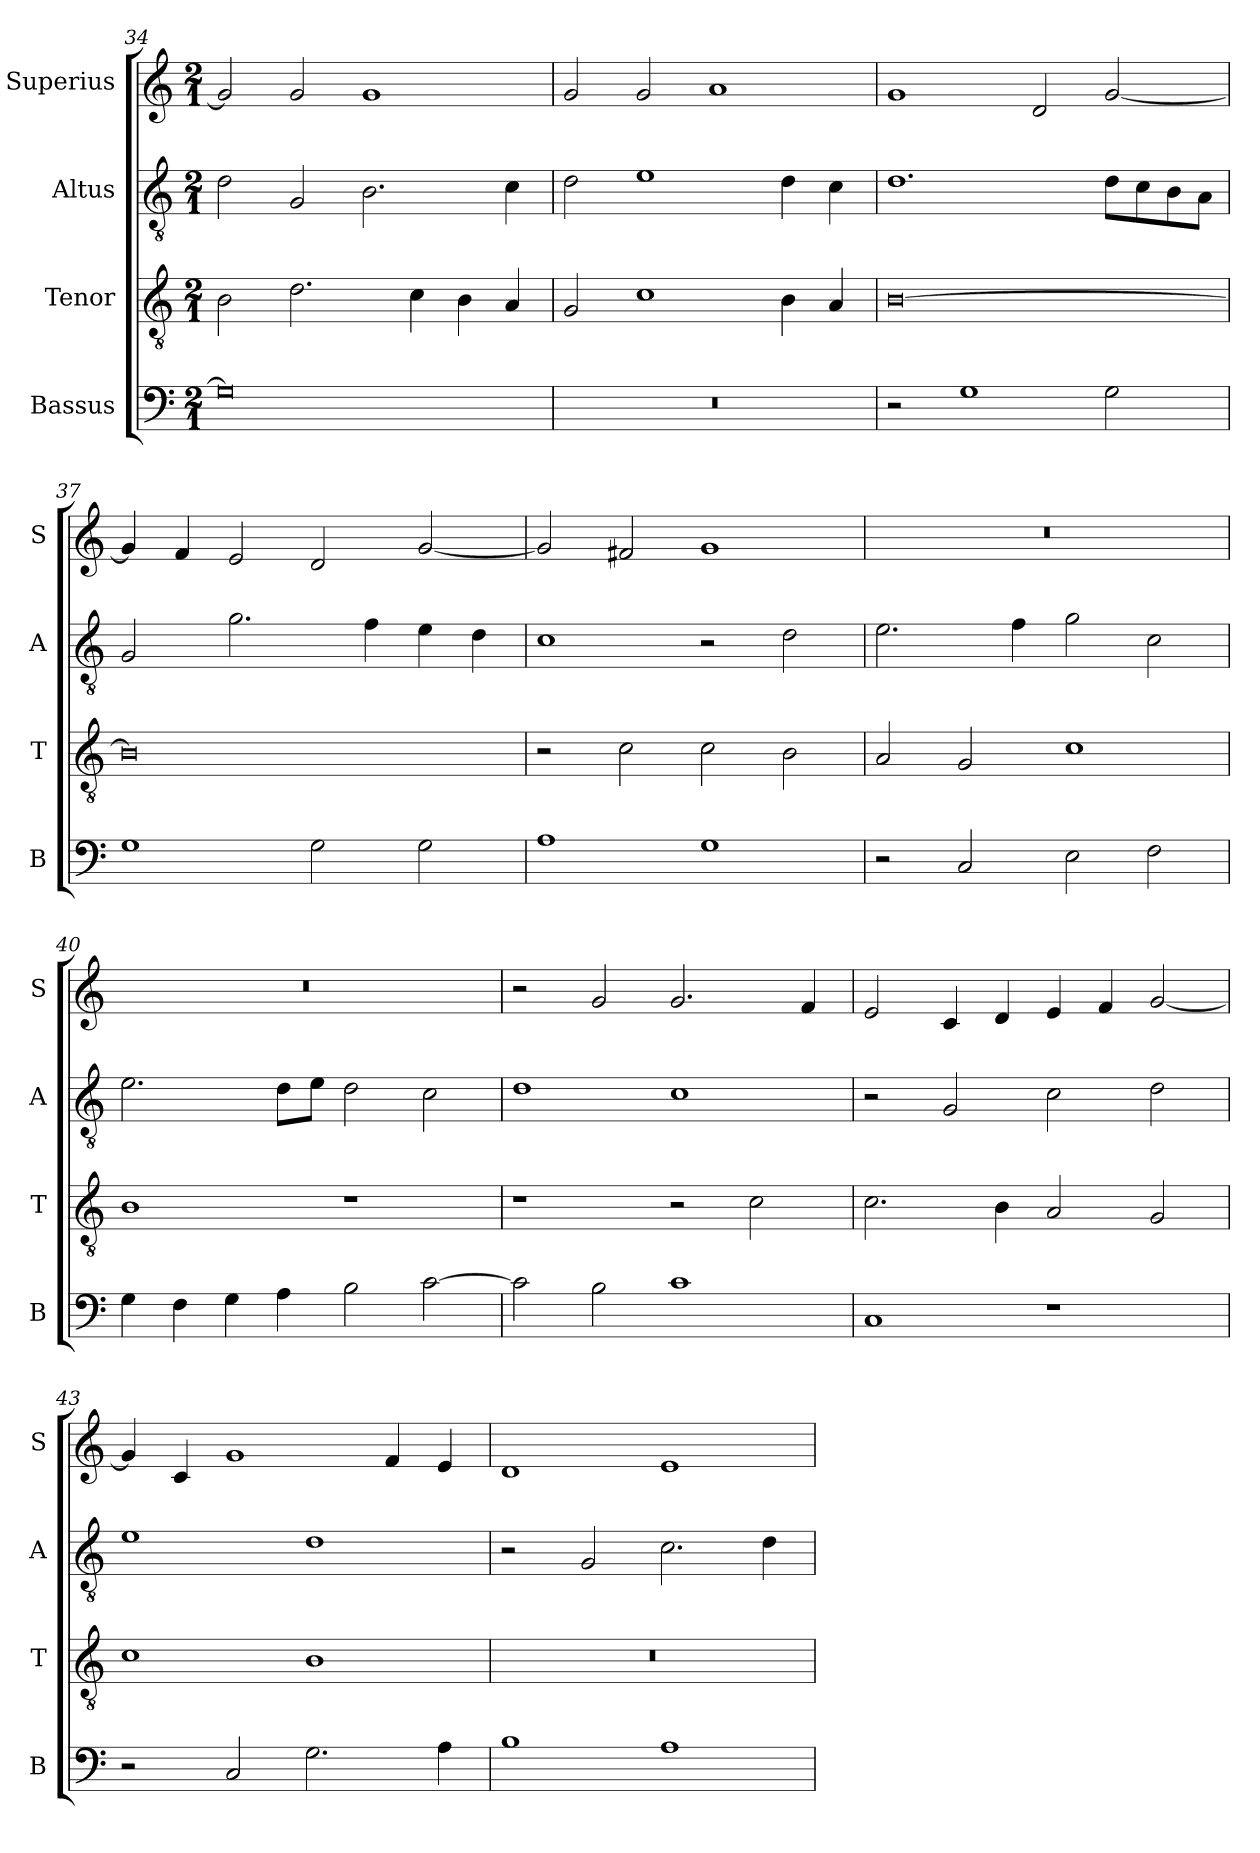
**kern	**kern	**kern	**kern
*part4	*part3	*part2	*part1
*staff4	*staff3	*staff2	*staff1
*I"Bassus	*I"Tenor	*I"Altus	*I"Superius
*I'B	*I'T	*I'A	*I'S
*clefF4	*clefGv2	*clefGv2	*clefG2
*k[]	*k[]	*k[]	*k[]
*C:	*C:	*C:	*C:
*M2/1	*M2/1	*M2/1	*M2/1
=34	=34	=34	=34
0G]	2B	2d	2g]
.	2.d	2G	2g
.	.	2.B	1g
.	4c	.	.
.	4B	.	.
.	4A	4c	.
=35	=35	=35	=35
0r	2G	2d	2g
.	1c	1e	2g
.	.	.	1a
.	4B	4d	.
.	4A	4c	.
=36	=36	=36	=36
2r	[0B	1.d	1g
1G	.	.	.
.	.	.	2d
2G	.	8dL	[2g
.	.	8c	.
.	.	8B	.
.	.	8AJ	.
=37	=37	=37	=37
1G	0B]	2G	4g]
.	.	.	4f
.	.	2.g	2e
2G	.	.	2d
.	.	4f	.
2G	.	4e	[2g
.	.	4d	.
=38	=38	=38	=38
1A	2r	1c	2g]
.	2c	.	2f#X
1G	2c	2r	1g
.	2B	2d	.
=39	=39	=39	=39
2r	2A	2.e	0r
2C	2G	.	.
.	.	4f	.
2E	1c	2g	.
2F	.	2c	.
=40	=40	=40	=40
4G	1B	2.e	0r
4F	.	.	.
4G	.	.	.
4A	.	8dL	.
.	.	8eJ	.
2B	1r	2d	.
[2c	.	2c	.
=41	=41	=41	=41
2c]	1r	1d	2r
2B	.	.	2g
1c	2r	1c	2.g
.	2c	.	.
.	.	.	4f
=42	=42	=42	=42
1C	2.c	2r	2e
.	.	2G	4c
.	4B	.	4d
1r	2A	2c	4e
.	.	.	4f
.	2G	2d	[2g
=43	=43	=43	=43
2r	1c	1e	4g]
.	.	.	4c
2C	.	.	1g
2.G	1B	1d	.
.	.	.	4f
4A	.	.	4e
=44	=44	=44	=44
1B	0r	2r	1d
.	.	2G	.
1A	.	2.c	1e
.	.	4d	.
=	=	=	=
*-	*-	*-	*-
